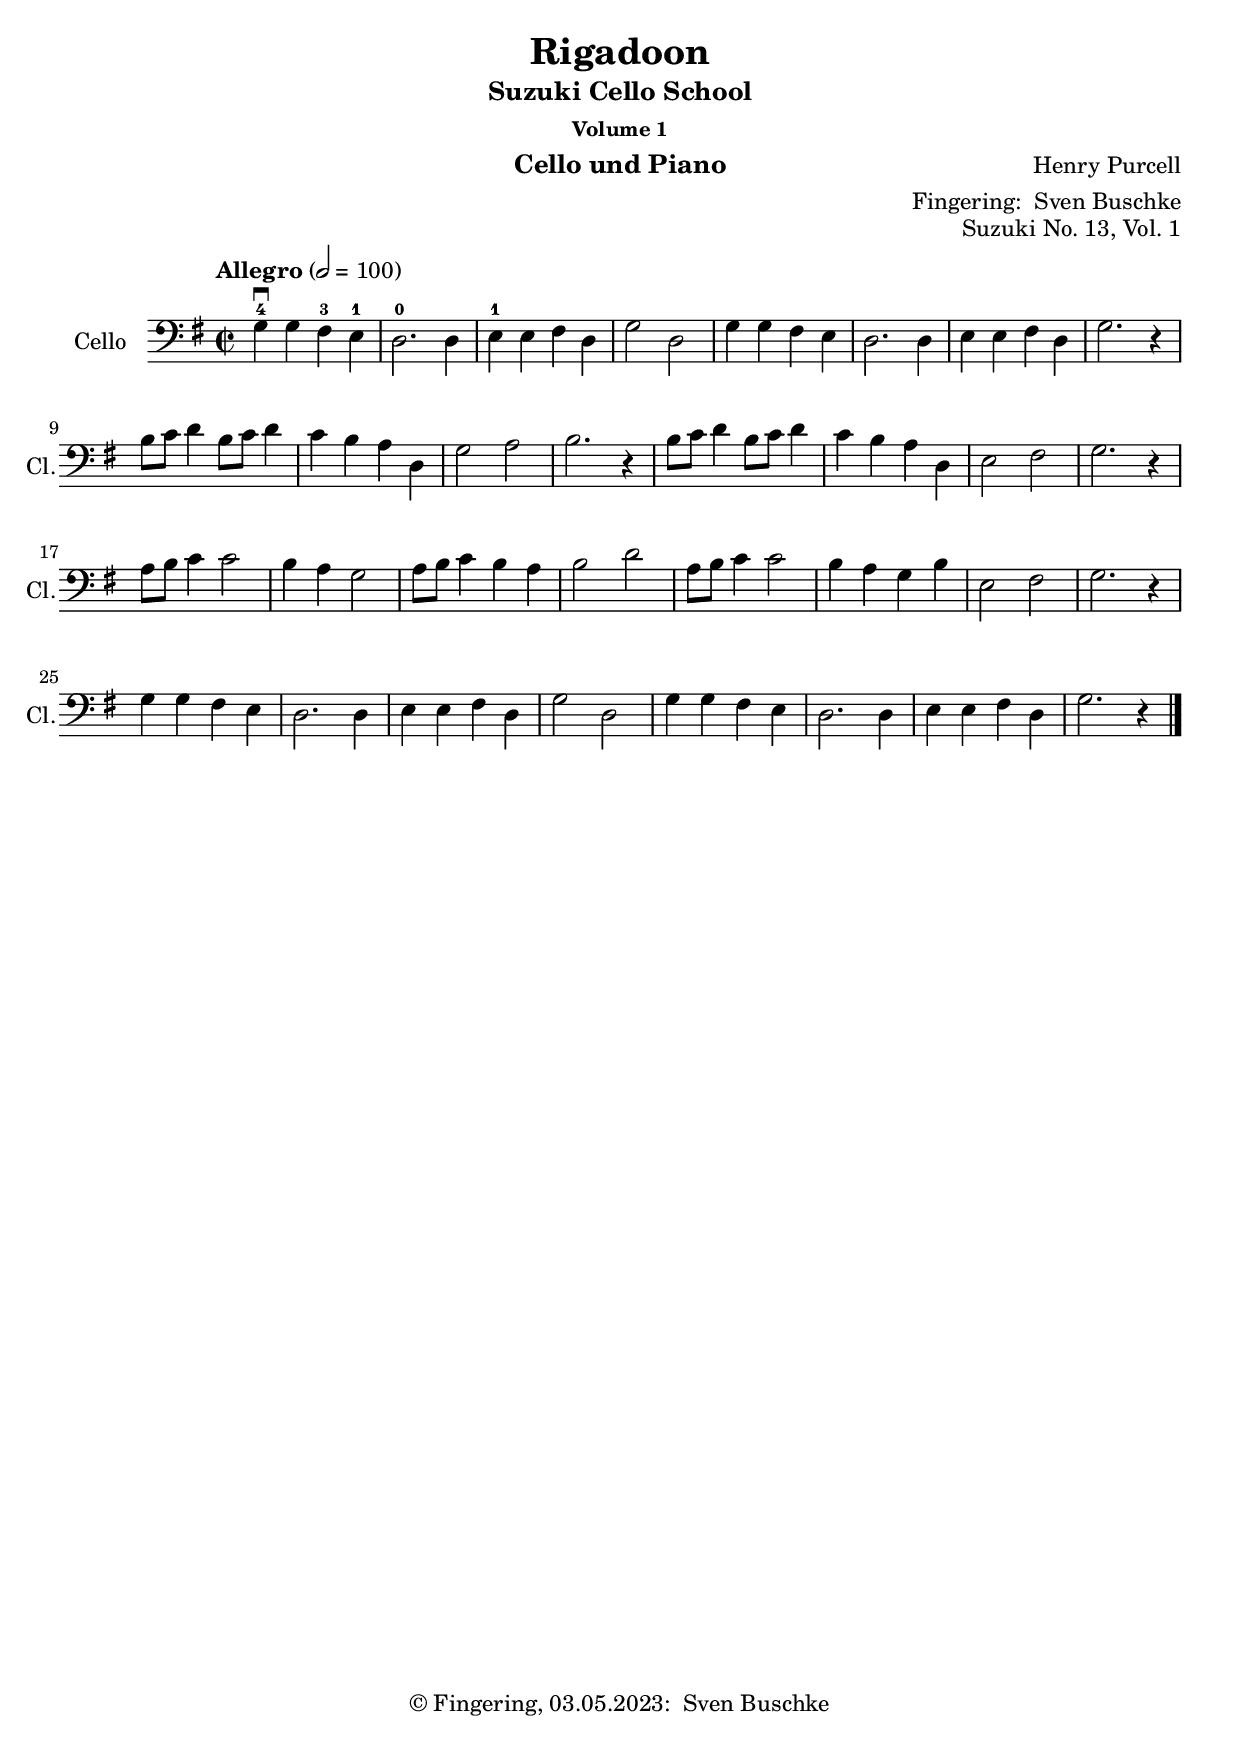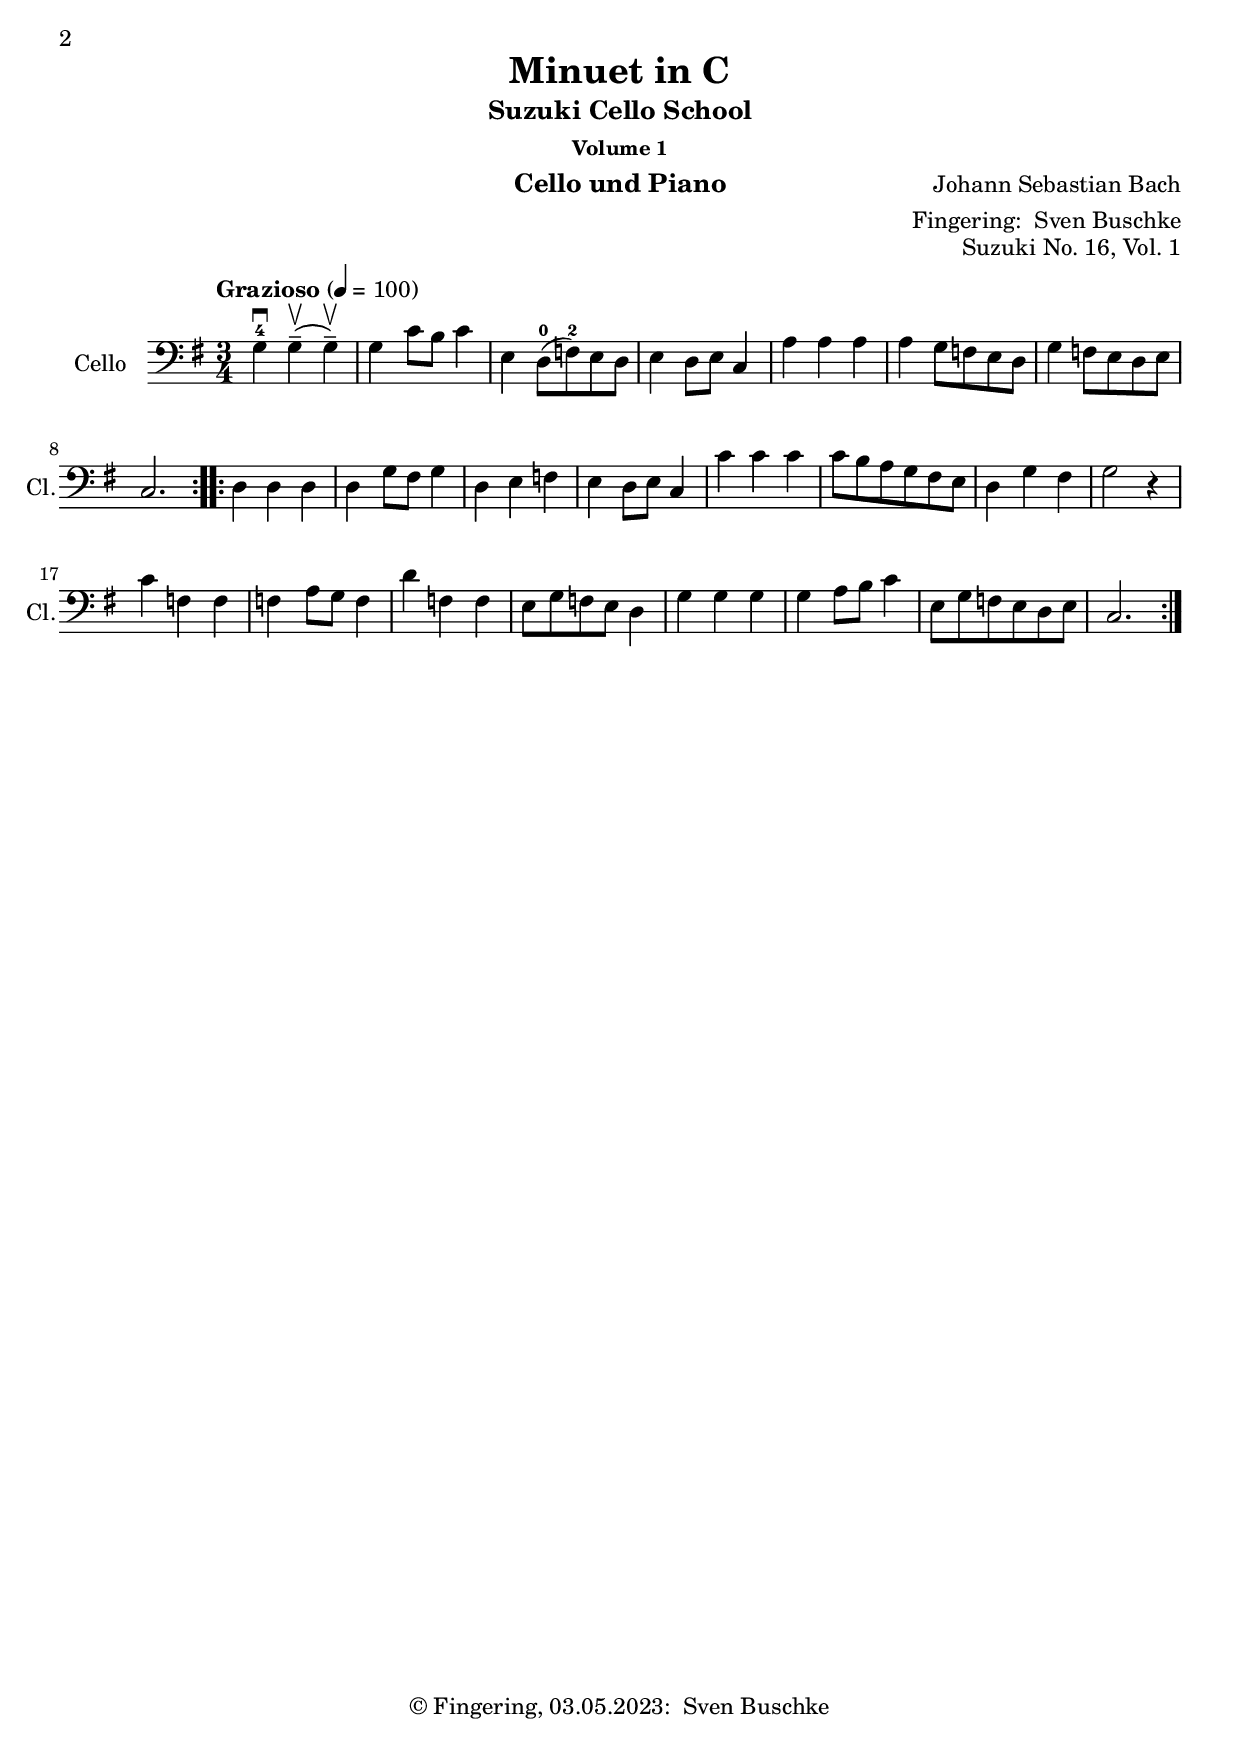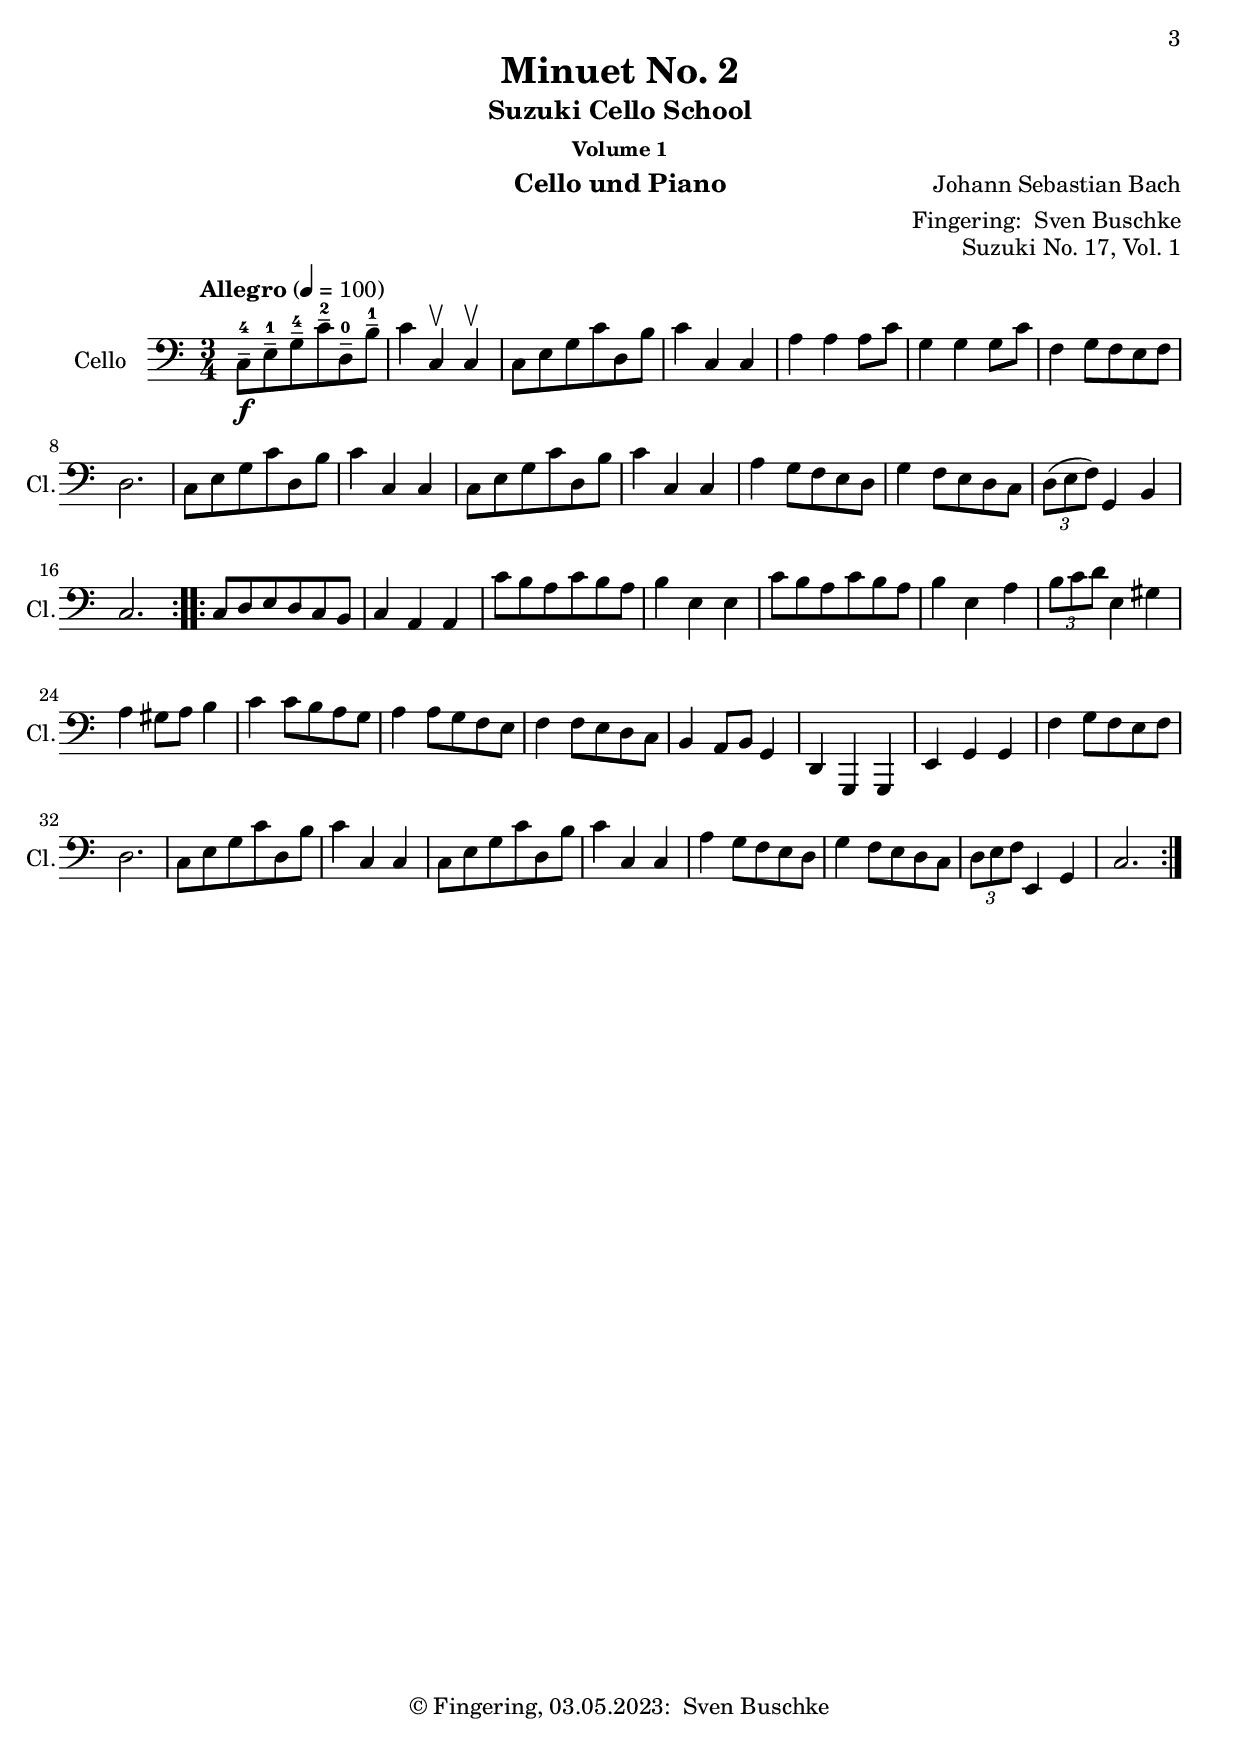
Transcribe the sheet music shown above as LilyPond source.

\version "2.24.1"
\language "english"

\header {
  dedication = ""
  title = ""
  subtitle = "Suzuki Cello School"
  subsubtitle = "Volume 1"
  instrument = "Cello und Piano"
  composer = ""
  arranger = \markup {"Fingering: " \with-url "https://buschke.com" "Sven Buschke"}
  poet = ""
  meter = ""
  piece = ""
  opus = "No. 1"
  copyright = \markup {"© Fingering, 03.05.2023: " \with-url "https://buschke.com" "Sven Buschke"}
%  tagline = ""
  % Remove default LilyPond tagline
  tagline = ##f
}

\paper {
  #(set-paper-size "a4")
}

\layout {
  \context {
    \Voice
    \consists "Melody_engraver"
    \override Stem #'neutral-direction = #'()
  }
}

global = {
  \key c \major
  \numericTimeSignature
  \time 4/4
  \tempo "Andante" 4=100
}

%%%%%%%%%%%%%%%%%%%%%%%%%%%%%%%%%%%%%%%%%%%%%%%%%%%%%%%%%%%%%%%%%%%%%%%%%%%%%%%%
% Nummer 1 / A
%%%%%%%%%%%%%%%%%%%%%%%%%%%%%%%%%%%%%%%%%%%%%%%%%%%%%%%%%%%%%%%%%%%%%%%%%%%%%%%%

globalA = {
  \key g \major
  \defaultTimeSignature
%  \numericTimeSignature
  \time 4/4
  \tempo "Maestoso" 4=100
}

scoreACello = \relative c {
  \global
  % Music follows here.

}

\bookpart {
  \score {
    \new Staff \with {
      instrumentName = "Cello"
      shortInstrumentName = "Cl."
      midiInstrument = "cello"
    } { \clef bass \scoreACello }
    \layout { }
    \midi { }
  }
}

%%%%%%%%%%%%%%%%%%%%%%%%%%%%%%%%%%%%%%%%%%%%%%%%%%%%%%%%%%%%%%%%%%%%%%%%%%%%%%%%
% Nummer 2 / B
%%%%%%%%%%%%%%%%%%%%%%%%%%%%%%%%%%%%%%%%%%%%%%%%%%%%%%%%%%%%%%%%%%%%%%%%%%%%%%%%

globalB = {
  \key g \major
  \defaultTimeSignature
%  \numericTimeSignature
  \time 4/4
  \tempo "Maestoso" 4=100
}

scoreBCello = \relative c {
  \global
  % Music follows here.

}

\bookpart {
  \score {
    \new Staff \with {
      instrumentName = "Cello"
      shortInstrumentName = "Cl."
      midiInstrument = "cello"
    } { \clef bass \scoreBCello }
    \layout { }
    \midi { }
  }
}

%%%%%%%%%%%%%%%%%%%%%%%%%%%%%%%%%%%%%%%%%%%%%%%%%%%%%%%%%%%%%%%%%%%%%%%%%%%%%%%%
% Nummer 3 / C
%%%%%%%%%%%%%%%%%%%%%%%%%%%%%%%%%%%%%%%%%%%%%%%%%%%%%%%%%%%%%%%%%%%%%%%%%%%%%%%%

globalC = {
  \key g \major
  \defaultTimeSignature
%  \numericTimeSignature
  \time 4/4
  \tempo "Maestoso" 4=100
}

scoreCCello = \relative c {
  \global
  % Music follows here.

}

\bookpart {
  \score {
    \new Staff \with {
      instrumentName = "Cello"
      shortInstrumentName = "Cl."
      midiInstrument = "cello"
    } { \clef bass \scoreCCello }
    \layout { }
    \midi { }
  }
}

%%%%%%%%%%%%%%%%%%%%%%%%%%%%%%%%%%%%%%%%%%%%%%%%%%%%%%%%%%%%%%%%%%%%%%%%%%%%%%%%
% Nummer 4 / D
%%%%%%%%%%%%%%%%%%%%%%%%%%%%%%%%%%%%%%%%%%%%%%%%%%%%%%%%%%%%%%%%%%%%%%%%%%%%%%%%

globalD = {
  \key g \major
  \defaultTimeSignature
%  \numericTimeSignature
  \time 4/4
  \tempo "Maestoso" 4=100
}

scoreDCello = \relative c {
  \global
  % Music follows here.

}

\bookpart {
  \score {
    \new Staff \with {
      instrumentName = "Cello"
      shortInstrumentName = "Cl."
      midiInstrument = "cello"
    } { \clef bass \scoreDCello }
    \layout { }
    \midi { }
  }
}

%%%%%%%%%%%%%%%%%%%%%%%%%%%%%%%%%%%%%%%%%%%%%%%%%%%%%%%%%%%%%%%%%%%%%%%%%%%%%%%%
% Nummer 5 / E
%%%%%%%%%%%%%%%%%%%%%%%%%%%%%%%%%%%%%%%%%%%%%%%%%%%%%%%%%%%%%%%%%%%%%%%%%%%%%%%%

globalE = {
  \key g \major
  \defaultTimeSignature
%  \numericTimeSignature
  \time 4/4
  \tempo "Maestoso" 4=100
}

scoreECello = \relative c {
  \global
  % Music follows here.

}

\bookpart {
  \score {
    \new Staff \with {
      instrumentName = "Cello"
      shortInstrumentName = "Cl."
      midiInstrument = "cello"
    } { \clef bass \scoreECello }
    \layout { }
    \midi { }
  }
}

%%%%%%%%%%%%%%%%%%%%%%%%%%%%%%%%%%%%%%%%%%%%%%%%%%%%%%%%%%%%%%%%%%%%%%%%%%%%%%%%
% Nummer 6 / F
%%%%%%%%%%%%%%%%%%%%%%%%%%%%%%%%%%%%%%%%%%%%%%%%%%%%%%%%%%%%%%%%%%%%%%%%%%%%%%%%

globalF = {
  \key g \major
  \defaultTimeSignature
%  \numericTimeSignature
  \time 4/4
  \tempo "Maestoso" 4=100
}

scoreFCello = \relative c {
  \global
  % Music follows here.

}

\bookpart {
  \score {
    \new Staff \with {
      instrumentName = "Cello"
      shortInstrumentName = "Cl."
      midiInstrument = "cello"
    } { \clef bass \scoreFCello }
    \layout { }
    \midi { }
  }
}

%%%%%%%%%%%%%%%%%%%%%%%%%%%%%%%%%%%%%%%%%%%%%%%%%%%%%%%%%%%%%%%%%%%%%%%%%%%%%%%%
% Nummer 7 / G
%%%%%%%%%%%%%%%%%%%%%%%%%%%%%%%%%%%%%%%%%%%%%%%%%%%%%%%%%%%%%%%%%%%%%%%%%%%%%%%%

globalG = {
  \key g \major
  \defaultTimeSignature
%  \numericTimeSignature
  \time 4/4
  \tempo "Maestoso" 4=100
}

scoreGCello = \relative c {
  \global
  % Music follows here.

}

\bookpart {
  \score {
    \new Staff \with {
      instrumentName = "Cello"
      shortInstrumentName = "Cl."
      midiInstrument = "cello"
    } { \clef bass \scoreGCello }
    \layout { }
    \midi { }
  }
}

%%%%%%%%%%%%%%%%%%%%%%%%%%%%%%%%%%%%%%%%%%%%%%%%%%%%%%%%%%%%%%%%%%%%%%%%%%%%%%%%
% Nummer 8 / H
%%%%%%%%%%%%%%%%%%%%%%%%%%%%%%%%%%%%%%%%%%%%%%%%%%%%%%%%%%%%%%%%%%%%%%%%%%%%%%%%

globalH = {
  \key g \major
  \defaultTimeSignature
%  \numericTimeSignature
  \time 4/4
  \tempo "Maestoso" 4=100
}

scoreHCello = \relative c {
  \global
  % Music follows here.

}

\bookpart {
  \score {
    \new Staff \with {
      instrumentName = "Cello"
      shortInstrumentName = "Cl."
      midiInstrument = "cello"
    } { \clef bass \scoreHCello }
    \layout { }
    \midi { }
  }
}

%%%%%%%%%%%%%%%%%%%%%%%%%%%%%%%%%%%%%%%%%%%%%%%%%%%%%%%%%%%%%%%%%%%%%%%%%%%%%%%%
% Nummer 9 / I
%%%%%%%%%%%%%%%%%%%%%%%%%%%%%%%%%%%%%%%%%%%%%%%%%%%%%%%%%%%%%%%%%%%%%%%%%%%%%%%%

globalI = {
  \key g \major
  \defaultTimeSignature
%  \numericTimeSignature
  \time 4/4
  \tempo "Maestoso" 4=100
}

scoreICello = \relative c {
  \global
  % Music follows here.

}

\bookpart {
  \score {
    \new Staff \with {
      instrumentName = "Cello"
      shortInstrumentName = "Cl."
      midiInstrument = "cello"
    } { \clef bass \scoreICello }
    \layout { }
    \midi { }
  }
}

%%%%%%%%%%%%%%%%%%%%%%%%%%%%%%%%%%%%%%%%%%%%%%%%%%%%%%%%%%%%%%%%%%%%%%%%%%%%%%%%
% Nummer 10 / J
%%%%%%%%%%%%%%%%%%%%%%%%%%%%%%%%%%%%%%%%%%%%%%%%%%%%%%%%%%%%%%%%%%%%%%%%%%%%%%%%

globalJ = {
  \key g \major
  \defaultTimeSignature
%  \numericTimeSignature
  \time 4/4
  \tempo "Maestoso" 4=100
}

scoreJCello = \relative c {
  \global
  % Music follows here.

}

\bookpart {
  \score {
    \new Staff \with {
      instrumentName = "Cello"
      shortInstrumentName = "Cl."
      midiInstrument = "cello"
    } { \clef bass \scoreJCello }
    \layout { }
    \midi { }
  }
}

%%%%%%%%%%%%%%%%%%%%%%%%%%%%%%%%%%%%%%%%%%%%%%%%%%%%%%%%%%%%%%%%%%%%%%%%%%%%%%%%
% Nummer 11 / K
%%%%%%%%%%%%%%%%%%%%%%%%%%%%%%%%%%%%%%%%%%%%%%%%%%%%%%%%%%%%%%%%%%%%%%%%%%%%%%%%

globalK = {
  \key g \major
  \defaultTimeSignature
%  \numericTimeSignature
  \time 4/4
  \tempo "Maestoso" 4=100
}

scoreKCello = \relative c {
  \global
  % Music follows here.

}

\bookpart {
  \score {
    \new Staff \with {
      instrumentName = "Cello"
      shortInstrumentName = "Cl."
      midiInstrument = "cello"
    } { \clef bass \scoreKCello }
    \layout { }
    \midi { }
  }
}

%%%%%%%%%%%%%%%%%%%%%%%%%%%%%%%%%%%%%%%%%%%%%%%%%%%%%%%%%%%%%%%%%%%%%%%%%%%%%%%%
% Nummer 12 / L
%%%%%%%%%%%%%%%%%%%%%%%%%%%%%%%%%%%%%%%%%%%%%%%%%%%%%%%%%%%%%%%%%%%%%%%%%%%%%%%%

globalL = {
  \key g \major
  \defaultTimeSignature
%  \numericTimeSignature
  \time 4/4
  \tempo "Maestoso" 4=100
}

scoreLCello = \relative c {
  \global
  % Music follows here.

}

\bookpart {
  \score {
    \new Staff \with {
      instrumentName = "Cello"
      shortInstrumentName = "Cl."
      midiInstrument = "cello"
    } { \clef bass \scoreLCello }
    \layout { }
    \midi { }
  }
}

%%%%%%%%%%%%%%%%%%%%%%%%%%%%%%%%%%%%%%%%%%%%%%%%%%%%%%%%%%%%%%%%%%%%%%%%%%%%%%%%
% Nummer 13 / M
%%%%%%%%%%%%%%%%%%%%%%%%%%%%%%%%%%%%%%%%%%%%%%%%%%%%%%%%%%%%%%%%%%%%%%%%%%%%%%%%

globalM = {
  \key g \major
  \defaultTimeSignature
%  \numericTimeSignature
  \time 2/2
  \tempo "Allegro" 2=100
}

scoreMCello = \relative c {
  \globalM
  % Music follows here.
  g'4\downbow-4 g fs-3 e-1
  d2.-0 d4
  e-1 e fs d
  g2 d
  g4 g fs e
  d2. d4
  e e fs d
  g2. r4
  b8 c d4 b8 c d4
  c b a d,
  g2 a
  b2. r4
  b8 c d4 b8 c d4
  c b a d,
  e2 fs
  g2. r4
  a8 b c4 c2
  b4 a g2
  a8 b c4 b a
  b2 d
  a8 b c4 c2
  b4 a g b
  e,2 fs
  g2. r4
  g g fs e
  d2. d4
  e e fs d
  g2 d
  g4 g fs e
  d2. d4
  e e fs d
  g2. r4
  \bar "|."
}

\bookpart {
\header {
  title = "Rigadoon"
  composer = "Henry Purcell"
  poet = ""
  meter = ""
  piece = ""
  opus = "Suzuki No. 13, Vol. 1"
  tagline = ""
}
\score {
    \new Staff \with {
      instrumentName = "Cello"
      shortInstrumentName = "Cl."
      midiInstrument = "cello"
    } { \clef bass \scoreMCello }
    \layout { }
    \midi { }
  }
}

%%%%%%%%%%%%%%%%%%%%%%%%%%%%%%%%%%%%%%%%%%%%%%%%%%%%%%%%%%%%%%%%%%%%%%%%%%%%%%%%
% Nummer 14 / N
%%%%%%%%%%%%%%%%%%%%%%%%%%%%%%%%%%%%%%%%%%%%%%%%%%%%%%%%%%%%%%%%%%%%%%%%%%%%%%%%

globalN = {
  \key g \major
  \defaultTimeSignature
%  \numericTimeSignature
  \time 4/4
  \tempo "Maestoso" 4=100
}

scoreNCello = \relative c {
  \global
  % Music follows here.

}

\bookpart {
  \score {
    \new Staff \with {
      instrumentName = "Cello"
      shortInstrumentName = "Cl."
      midiInstrument = "cello"
    } { \clef bass \scoreNCello }
    \layout { }
    \midi { }
  }
}

%%%%%%%%%%%%%%%%%%%%%%%%%%%%%%%%%%%%%%%%%%%%%%%%%%%%%%%%%%%%%%%%%%%%%%%%%%%%%%%%
% Nummer 15 / O
%%%%%%%%%%%%%%%%%%%%%%%%%%%%%%%%%%%%%%%%%%%%%%%%%%%%%%%%%%%%%%%%%%%%%%%%%%%%%%%%

globalO = {
  \key g \major
  \defaultTimeSignature
%  \numericTimeSignature
  \time 4/4
  \tempo "Maestoso" 4=100
}

scoreOCello = \relative c {
  \global
  % Music follows here.

}

\bookpart {
  \score {
    \new Staff \with {
      instrumentName = "Cello"
      shortInstrumentName = "Cl."
      midiInstrument = "cello"
    } { \clef bass \scoreOCello }
    \layout { }
    \midi { }
  }
}

%%%%%%%%%%%%%%%%%%%%%%%%%%%%%%%%%%%%%%%%%%%%%%%%%%%%%%%%%%%%%%%%%%%%%%%%%%%%%%%%
% Nummer 16 / P
%%%%%%%%%%%%%%%%%%%%%%%%%%%%%%%%%%%%%%%%%%%%%%%%%%%%%%%%%%%%%%%%%%%%%%%%%%%%%%%%

globalP = {
  \key g \major
  \defaultTimeSignature
%  \numericTimeSignature
  \time 3/4
  \tempo "Grazioso" 4=100
}

scorePCello = \relative c {
  \globalP
  % Music follows here.
  \repeat volta 2 {
  g'4-4\downbow g--\upbow( g--\upbow)
  g c8 b c4
  e, d8-0( f-2) e d |
  e4 d8 e c4 |
  a' a a |
  a g8 f e d
  g4 f8 e d e |
  c2.
  }
  \repeat volta 2 {
  d4 d d |
  d g8 fs g4 |
  d e f |
  e d8 e c4 |
  c' c c |
  c8 b a g fs e |
  d4 g fs |
  g2 r4 |
  c f, f |
  f a8 g f4 |
  d' f, f |
  e8 g f e d4 |
  g g g |
  g a8 b c4 |
  e,8 g f e d e |
  c2.
  }

}

\bookpart {
\header {
  title = "Minuet in C"
  composer = "Johann Sebastian Bach"
  poet = ""
  meter = ""
  piece = ""
  opus = "Suzuki No. 16, Vol. 1"
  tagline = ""
}
\score {
    \new Staff \with {
      instrumentName = "Cello"
      shortInstrumentName = "Cl."
      midiInstrument = "cello"
    } { \clef bass \scorePCello }
    \layout { }
    \midi { }
  }
}

%%%%%%%%%%%%%%%%%%%%%%%%%%%%%%%%%%%%%%%%%%%%%%%%%%%%%%%%%%%%%%%%%%%%%%%%%%%%%%%%
% Nummer 17 / Q
%%%%%%%%%%%%%%%%%%%%%%%%%%%%%%%%%%%%%%%%%%%%%%%%%%%%%%%%%%%%%%%%%%%%%%%%%%%%%%%%

globalQ = {
  \key c \major
  \defaultTimeSignature
%  \numericTimeSignature
  \time 3/4
  \tempo "Allegro" 4=100
}

scoreQCello = \relative c {
  \globalQ
  % Music follows here.
  \repeat volta 2 {
  c8---4\f e---1 g---4 c---2 d,---0 b'---1
  c4 c,\upbow c\upbow
  c8 e g c d, b'
  c4 c, c
  a' a a8 c
  g4 g g8 c
  f,4 g8 f e f
  d2.
  c8 e g c d, b'
  c4 c, c
  c8 e g c d, b'
  c4 c, c
  a' g8 f e d
  g4 f8 e d c
  \tuplet 3/2 {d8( e f)} g,4 b
  c2.
 }
 \repeat volta 2 {
  c8 d e d c b
  c4 a a
  c'8 b a c b a
  b4 e, e
  c'8 b a c b a
  b4 e, a
  \tuplet 3/2 {b8 c d} e,4 gs
  a gs8 a b4
  c c8 b a g
  a4 a8 g f e
  f4 f8 e d c
  b4 a8 b g4
  d g, g
  e' g g
  f' g8 f e f
  d2.
  c8 e g c d, b'
  c4 c, c
  c8 e g c d, b'
  c4 c, c
  a' g8 f e d
  g4 f8 e d c
  \tuplet 3/2 {d8 e f} e,4 g
  c2.
 }
}

\bookpart {
\header {
  title = "Minuet No. 2"
  composer = "Johann Sebastian Bach"
  poet = ""
  meter = ""
  piece = ""
  opus = "Suzuki No. 17, Vol. 1"
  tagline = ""
}
  \score {
    \new Staff \with {
      instrumentName = "Cello"
      shortInstrumentName = "Cl."
      midiInstrument = "cello"
    } { \clef bass \scoreQCello }
    \layout { }
    \midi { }
  }
}
